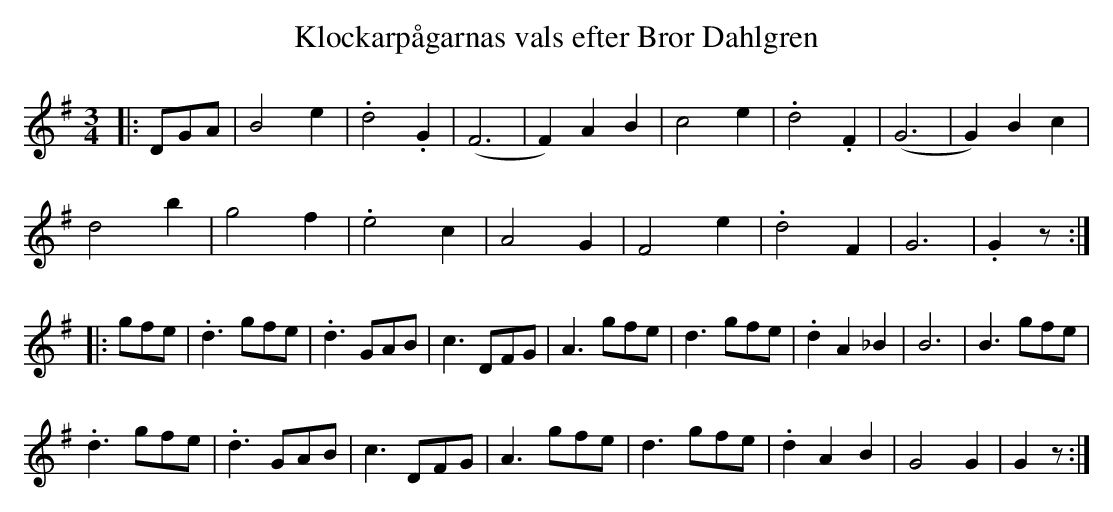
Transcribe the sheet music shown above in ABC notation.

X:1
T:Klockarpågarnas vals efter Bror Dahlgren
M:3/4
L:1/16
K:G
|: D2G2A2 | B8 e4 | .d8 .G4 | (F12 | F4) A4 B4 | c8 e4 | .d8 .F4 | (G12 | G4) B4 c4 |
d8 b4 | g8 f4 | .e8 c4 | A8 G4 | F8 e4 | .d8 F4 | G12 | .G4 z2 :|
|:g2f2e2 | .d6 g2f2e2 |  .d6 G2A2B2 | c6 D2F2G2 | A6 g2f2e2 | d6 g2f2e2 | .d4 A4 _B4 | B12 | B6 g2f2e2|
.d6 g2f2e2 | .d6 G2A2B2 | c6 D2F2G2 | A6 g2f2e2 | d6 g2f2e2 | .d4 A4 B4 | G8 G4 | G4 z2 :|
